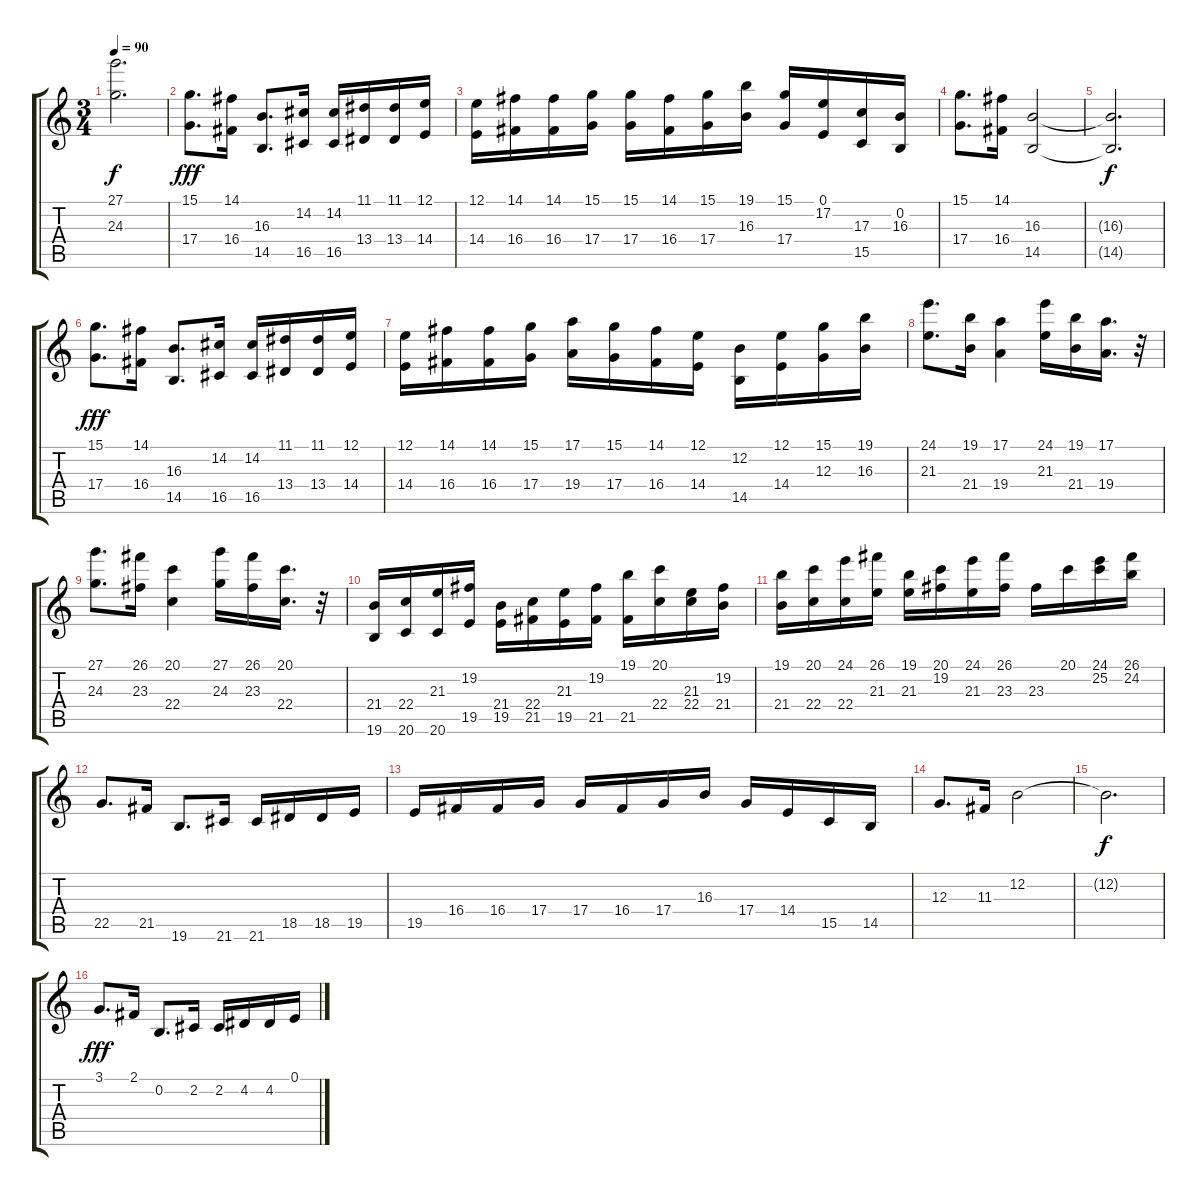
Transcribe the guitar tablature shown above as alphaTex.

\track "" {instrument acousticgrandpiano}
\staff {score tabs}
\tuning (E4 B3 G3 D3 A2 E2) {hide}
\ts (3 4)
\tempo 90
\clef g2
\ks c
(27.1{t} 24.3{t}).2{d dy f} |
(15.1 17.4).8{d dy fff instrument stringensemble1} (14.1 16.4).16 (16.3 14.5).8{d} (14.2 16.5).16 (14.2 16.5).16 (11.1 13.4).16 (11.1 13.4).16 (12.1 14.4).16 |
(12.1 14.4).16 (14.1 16.4).16 (14.1 16.4).16 (15.1 17.4).16 (15.1 17.4).16 (14.1 16.4).16 (15.1 17.4).16 (19.1 16.3).16 (15.1 17.4).16 (0.1 17.2).16 (17.3 15.5).16 (0.2 16.3).16 |
(15.1 17.4).8{d} (14.1 16.4).16 (16.3 14.5).2 |
(16.3{t} 14.5{t}).2{d dy f} |
(15.1 17.4).8{d dy fff instrument stringensemble1} (14.1 16.4).16 (16.3 14.5).8{d} (14.2 16.5).16 (14.2 16.5).16 (11.1 13.4).16 (11.1 13.4).16 (12.1 14.4).16 |
(12.1 14.4).16 (14.1 16.4).16 (14.1 16.4).16 (15.1 17.4).16 (17.1 19.4).16 (15.1 17.4).16 (14.1 16.4).16 (12.1 14.4).16 (12.2 14.5).16 (12.1 14.4).16 (15.1 12.3).16 (19.1 16.3).16 |
(24.1 21.3).8{d} (19.1 21.4).16 (17.1 19.4).4 (24.1 21.3).16 (19.1 21.4).16 (17.1 19.4).16{d} r.32 |
(27.1 24.3).8{d} (26.1 23.3).16 (20.1 22.4).4 (27.1 24.3).16 (26.1 23.3).16 (20.1 22.4).16{d} r.32 |
(21.4 19.6).16 (22.4 20.6).16 (21.3 20.6).16 (19.2 19.5).16 (21.4 19.5).16 (22.4 21.5).16 (21.3 19.5).16 (19.2 21.5).16 (19.1 21.5).16 (20.1 22.4).16 (21.3 22.4).16 (19.2 21.4).16 |
(19.1 21.4).16 (20.1 22.4).16 (24.1 22.4).16 (26.1 21.3).16 (19.1 21.3).16 (20.1 19.2).16 (24.1 21.3).16 (26.1 23.3).16 23.3.16 20.1.16 (24.1 25.2).16 (26.1 24.2).16 |
22.5.8{d instrument oboe} 21.5.16 19.6.8{d} 21.6.16 21.6.16 18.5.16 18.5.16 19.5.16 |
19.5.16 16.4.16 16.4.16 17.4.16 17.4.16 16.4.16 17.4.16 16.3.16 17.4.16 14.4.16 15.5.16 14.5.16 |
12.3.8{d} 11.3.16 12.2.2 |
12.2{t}.2{d dy f} |
3.1.8{d dy fff} 2.1.16 0.2.8{d} 2.2.16 2.2.16 4.2.16 4.2.16 0.1.16
